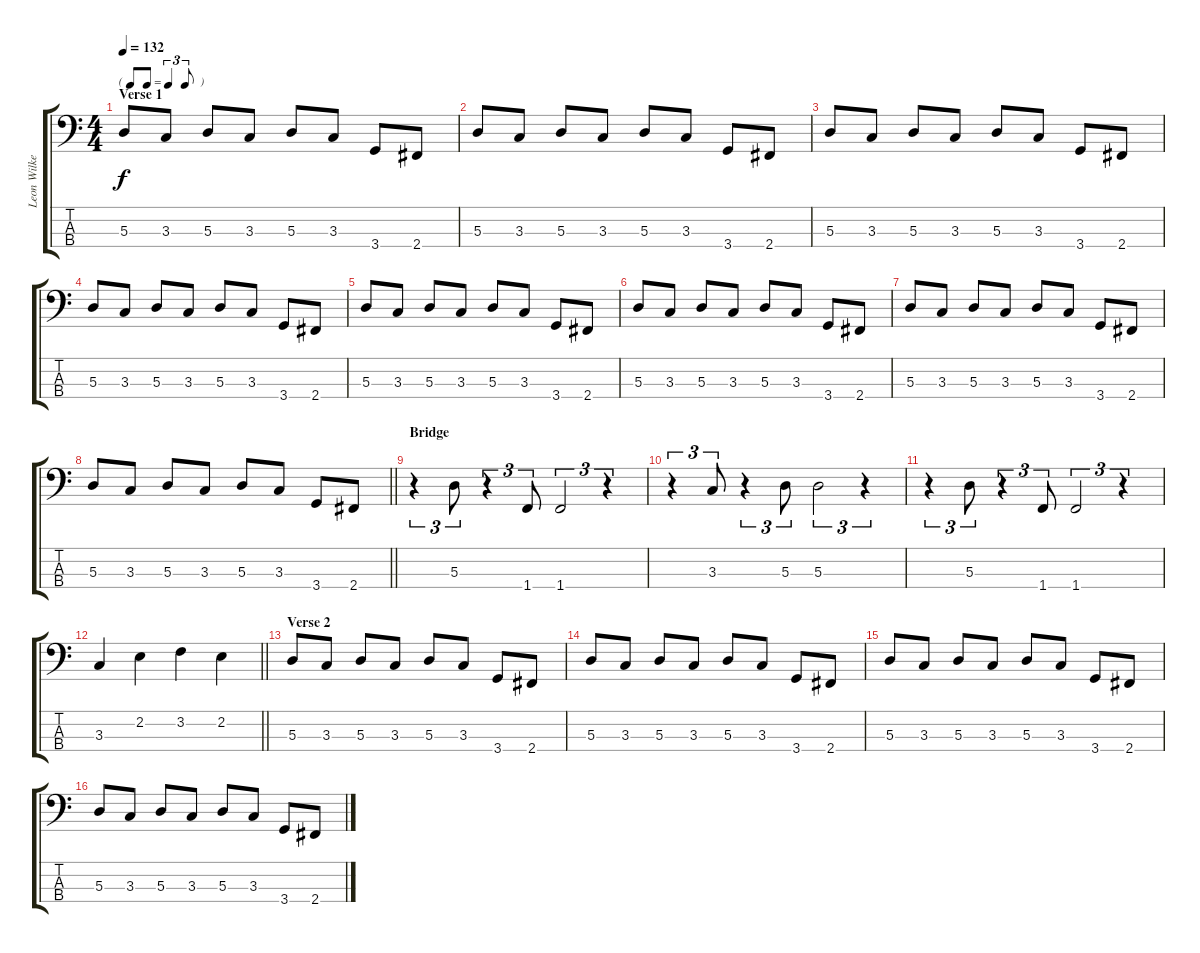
\track ("Leon Wilkeson (Bass)" "Leon Wilke") {instrument electricbasspick}
\staff {score tabs}
\tuning (G2 D2 A1 E1) {hide}
\ts (4 4)
\tf triplet8th
\section ("" "Verse 1")
\tempo 132
\clef f4
\ks c
5.3.8{dy f} 3.3.8 5.3.8 3.3.8 5.3.8 3.3.8 3.4.8 2.4.8 |
5.3.8 3.3.8 5.3.8 3.3.8 5.3.8 3.3.8 3.4.8 2.4.8 |
5.3.8 3.3.8 5.3.8 3.3.8 5.3.8 3.3.8 3.4.8 2.4.8 |
5.3.8 3.3.8 5.3.8 3.3.8 5.3.8 3.3.8 3.4.8 2.4.8 |
5.3.8 3.3.8 5.3.8 3.3.8 5.3.8 3.3.8 3.4.8 2.4.8 |
5.3.8 3.3.8 5.3.8 3.3.8 5.3.8 3.3.8 3.4.8 2.4.8 |
5.3.8 3.3.8 5.3.8 3.3.8 5.3.8 3.3.8 3.4.8 2.4.8 |
\barLineRight lightlight
5.3.8 3.3.8 5.3.8 3.3.8 5.3.8 3.3.8 3.4.8 2.4.8 |
\section ("" "Bridge")
r.4{tu (3 2)} 5.3.8{tu (3 2)} r.4{tu (3 2)} 1.4.8{tu (3 2)} 1.4.2{tu (3 2)} r.4{tu (3 2)} |
r.4{tu (3 2)} 3.3.8{tu (3 2)} r.4{tu (3 2)} 5.3.8{tu (3 2)} 5.3.2{tu (3 2)} r.4{tu (3 2)} |
r.4{tu (3 2)} 5.3.8{tu (3 2)} r.4{tu (3 2)} 1.4.8{tu (3 2)} 1.4.2{tu (3 2)} r.4{tu (3 2)} |
\barLineRight lightlight
3.3.4 2.2.4 3.2.4 2.2.4 |
\section ("" "Verse 2")
5.3.8 3.3.8 5.3.8 3.3.8 5.3.8 3.3.8 3.4.8 2.4.8 |
5.3.8 3.3.8 5.3.8 3.3.8 5.3.8 3.3.8 3.4.8 2.4.8 |
5.3.8 3.3.8 5.3.8 3.3.8 5.3.8 3.3.8 3.4.8 2.4.8 |
5.3.8 3.3.8 5.3.8 3.3.8 5.3.8 3.3.8 3.4.8 2.4.8
